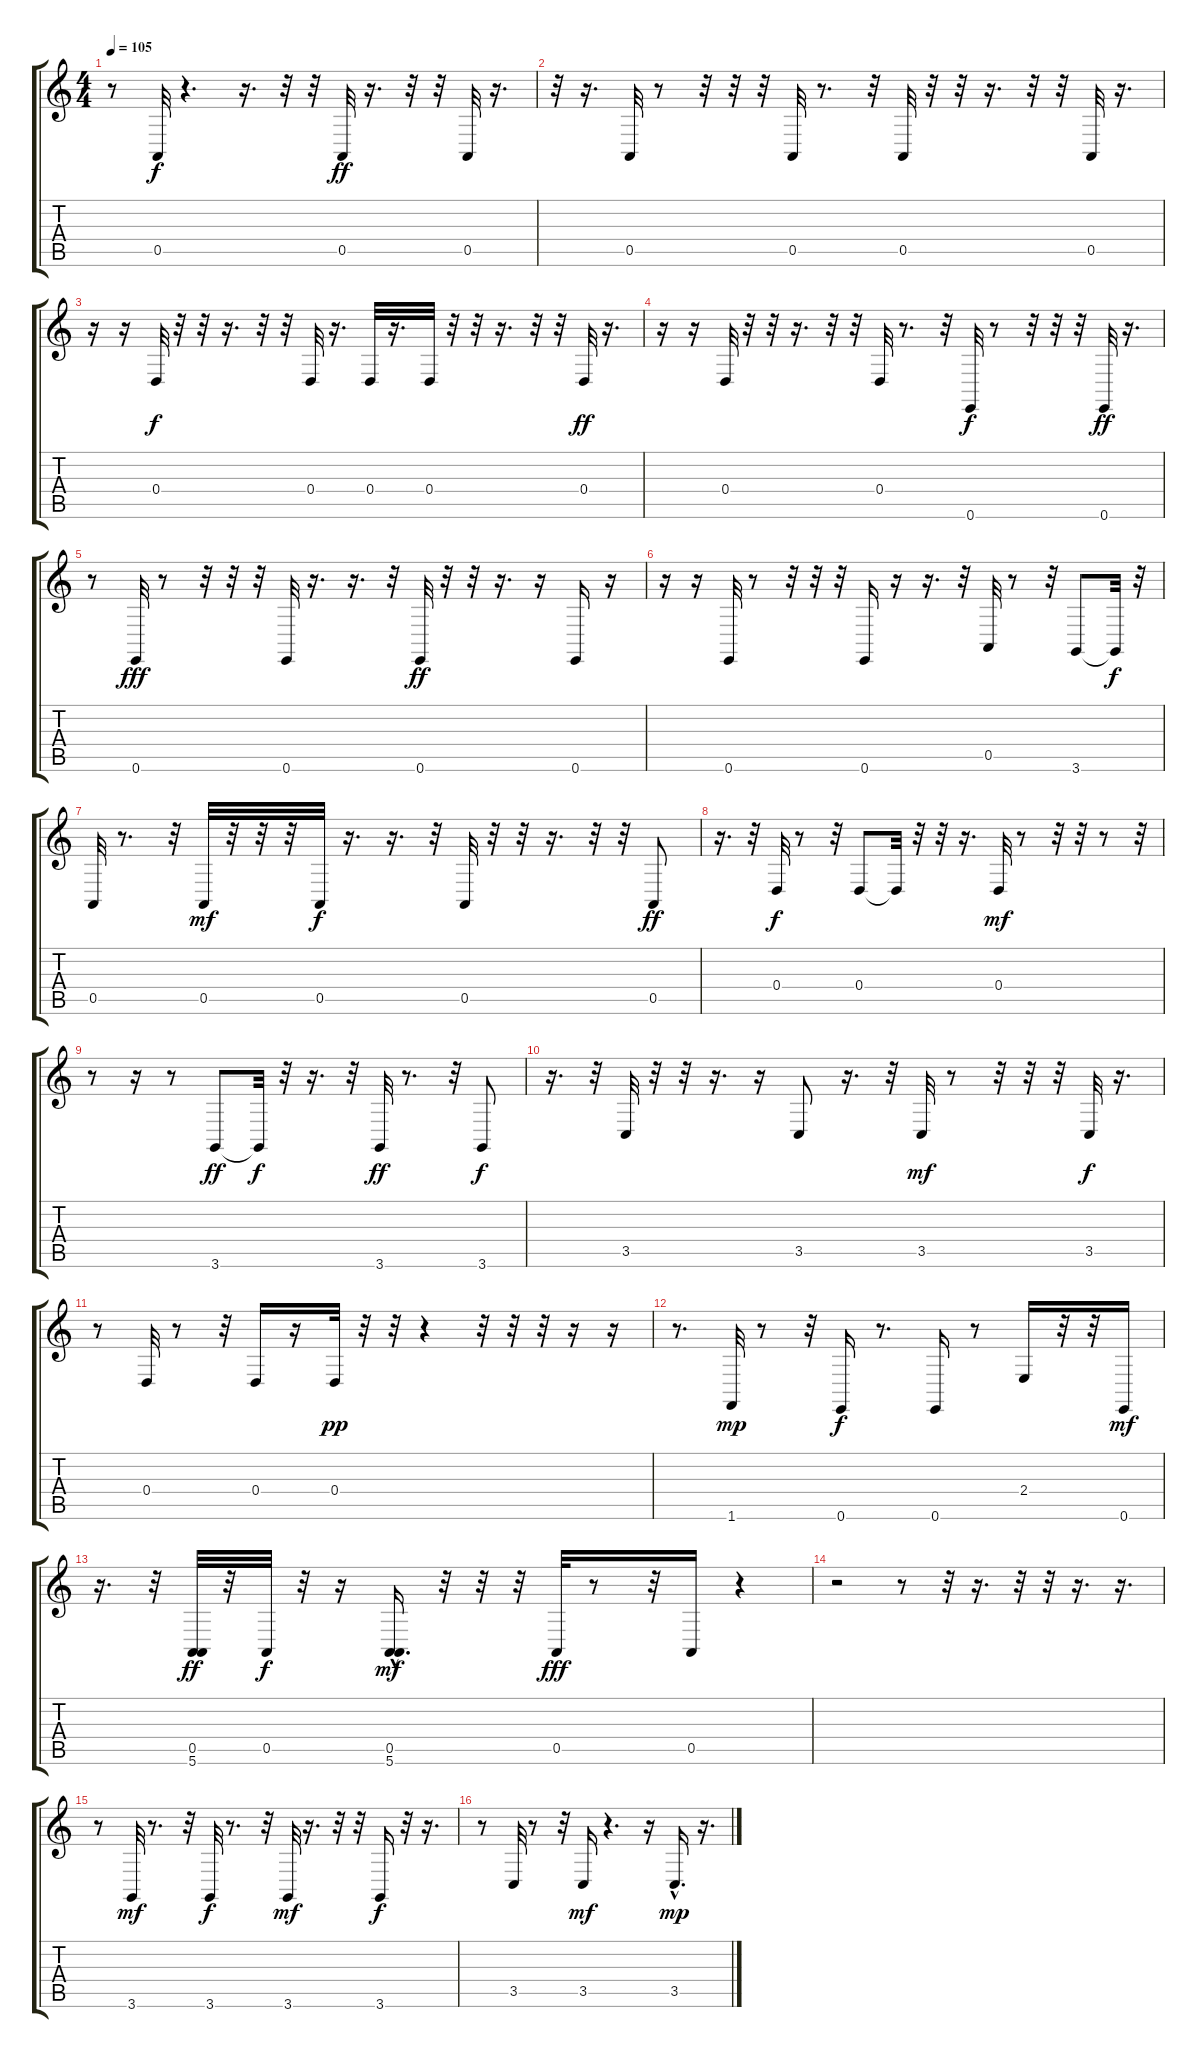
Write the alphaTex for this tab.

\track "" {instrument clavinet}
\staff {score tabs}
\tuning (E4 B3 G3 D3 A2 E2) {hide}
\ts (4 4)
\tempo 105
\clef g2
\ks c
r.8{dy fff} 0.5.32{dy f} r.4{d} r.16{d} r.32 r.32 0.5.32{dy ff} r.16{d} r.32 r.32 0.5.32 r.16{d} |
r.32 r.16{d} 0.5.32 r.8 r.32 r.32 r.32 0.5.32 r.8{d} r.32 0.5.32 r.32 r.32 r.16{d} r.32 r.32 0.5.32 r.16{d} |
r.16 r.16 0.4.32{dy f} r.32 r.32 r.16{d} r.32 r.32 0.4.32 r.16{d} 0.4.32 r.16{d} 0.4.32 r.32 r.32 r.16{d} r.32 r.32 0.4.32{dy ff} r.16{d} |
r.16 r.16 0.4.32 r.32 r.32 r.16{d} r.32 r.32 0.4.32 r.8{d} r.32 0.6.32{dy f} r.8 r.32 r.32 r.32 0.6.32{dy ff} r.16{d} |
r.8 0.6.32{dy fff} r.8 r.32 r.32 r.32 0.6.32 r.16{d} r.16{d} r.32 0.6.32{dy ff} r.32 r.32 r.16{d} r.16 0.6.16 r.16 |
r.16 r.16 0.6.32 r.8 r.32 r.32 r.32 0.6.16 r.16 r.16{d} r.32 0.5.32 r.8 r.32 3.6.8 3.6{t}.32{dy f} r.32 |
0.5.32 r.8{d} r.32 0.5.32{dy mf} r.32 r.32 r.32 0.5.32{dy f} r.16{d} r.16{d} r.32 0.5.32 r.32 r.32 r.16{d} r.32 r.32 0.5.8{dy ff} |
r.16{d} r.32 0.4.32{dy f} r.8 r.32 0.4.8 0.4{t}.32 r.32 r.32 r.16{d} 0.4.32{dy mf} r.8 r.32 r.32 r.8 r.32 |
r.8 r.16 r.8 3.6.8{dy ff} 3.6{t}.32{dy f} r.32 r.16{d} r.32 3.6.32{dy ff} r.8{d} r.32 3.6.8{dy f} |
r.16{d} r.32 3.5.32 r.32 r.32 r.16{d} r.16 3.5.8 r.16{d} r.32 3.5.32{dy mf} r.8 r.32 r.32 r.32 3.5.32{dy f} r.16{d} |
r.8 0.4.32 r.8 r.32 0.4.16 r.16 0.4.32{dy pp} r.32 r.32 r.4 r.32 r.32 r.32 r.16 r.16 |
r.8{d} 1.6.32{dy mp} r.8 r.32 0.6.16{dy f} r.8{d} 0.6.16 r.8 2.4.16 r.32 r.32 0.6.16{dy mf} |
r.16{d} r.32 (0.5 5.6).32{dy ff} r.32 0.5.32{dy f} r.32 r.16 (0.5{hac} 5.6{hac}).16{d dy mf} r.32 r.32 r.32 0.5.32{dy fff} r.8 r.32 0.5.16 r.4 |
r.2 r.8 r.32 r.16{d} r.32 r.32 r.16{d} r.16{d} |
r.8 3.6.32{dy mf} r.8{d} r.32 3.6.32{dy f} r.8{d} r.32 3.6.32{dy mf} r.16{d} r.32 r.32 3.6.16{dy f} r.32 r.16{d} |
r.8 3.5.32 r.8 r.32 3.5.16{dy mf} r.4{d} r.16 3.5{hac}.16{d dy mp} r.16{d}
